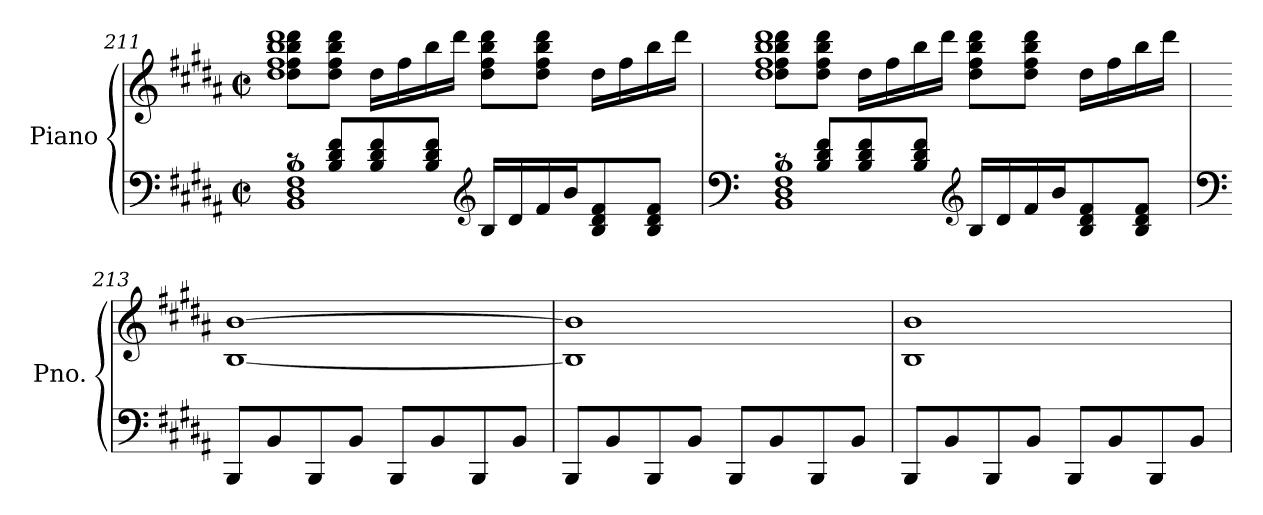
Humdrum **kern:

**kern	**kern
*part1	*part1
*staff2	*staff1
*I"Piano	*
*I'Pno.	*
*clefF4	*clefG2
*k[f#c#g#d#a#]	*k[f#c#g#d#a#]
*M2/2	*M2/2
*met(c|)	*met(c|)
=211	=211
*^	*^
8rc	1BB 1D# 1F# 1B	8dd#\ 8ff#\ 8bb\ 8ddd#\L	1dd# 1ff# 1bb 1ddd#
8B/ 8d#/ 8f#/L	.	8dd#\ 8ff#\ 8bb\ 8ddd#\J	.
8B/ 8d#/ 8f#/	.	16dd#\LL	.
.	.	16ff#\	.
8B/ 8d#/ 8f#/J	.	16bb\	.
.	.	16ddd#\JJ	.
*clefG2	*	*	*
16B/LL	.	8dd#\ 8ff#\ 8bb\ 8ddd#\L	.
16d#/	.	.	.
16f#/	.	8dd#\ 8ff#\ 8bb\ 8ddd#\J	.
16b/J	.	.	.
8B/ 8d#/ 8f#/	.	16dd#\LL	.
.	.	16ff#\	.
8B/ 8d#/ 8f#/J	.	16bb\	.
.	.	16ddd#\JJ	.
!!LO:LB:g=z	!!
=212	=212	=212	=212
*clefF4	*	*	*
8rc	1BB 1D# 1F# 1B	8dd#\ 8ff#\ 8bb\ 8ddd#\L	1dd# 1ff# 1bb 1ddd#
8B/ 8d#/ 8f#/L	.	8dd#\ 8ff#\ 8bb\ 8ddd#\J	.
8B/ 8d#/ 8f#/	.	16dd#\LL	.
.	.	16ff#\	.
8B/ 8d#/ 8f#/J	.	16bb\	.
.	.	16ddd#\JJ	.
*clefG2	*	*	*
16B/LL	.	8dd#\ 8ff#\ 8bb\ 8ddd#\L	.
16d#/	.	.	.
16f#/	.	8dd#\ 8ff#\ 8bb\ 8ddd#\J	.
16b/J	.	.	.
8B/ 8d#/ 8f#/	.	16dd#\LL	.
.	.	16ff#\	.
8B/ 8d#/ 8f#/J	.	16bb\	.
.	.	16ddd#\JJ	.
*v	*v	*	*
*	*v	*v
=213	=213
*clefF4	*
8BBB/L	[1B [1b
8BB/	.
8BBB/	.
8BB/J	.
8BBB/L	.
8BB/	.
8BBB/	.
8BB/J	.
!!LO:LB:g=z
=214	=214
8BBB/L	1B] 1b]
8BB/	.
8BBB/	.
8BB/J	.
8BBB/L	.
8BB/	.
8BBB/	.
8BB/J	.
=215	=215
8BBB/L	1B 1b
8BB/	.
8BBB/	.
8BB/J	.
8BBB/L	.
8BB/	.
8BBB/	.
8BB/J	.
=	=
*-	*-
